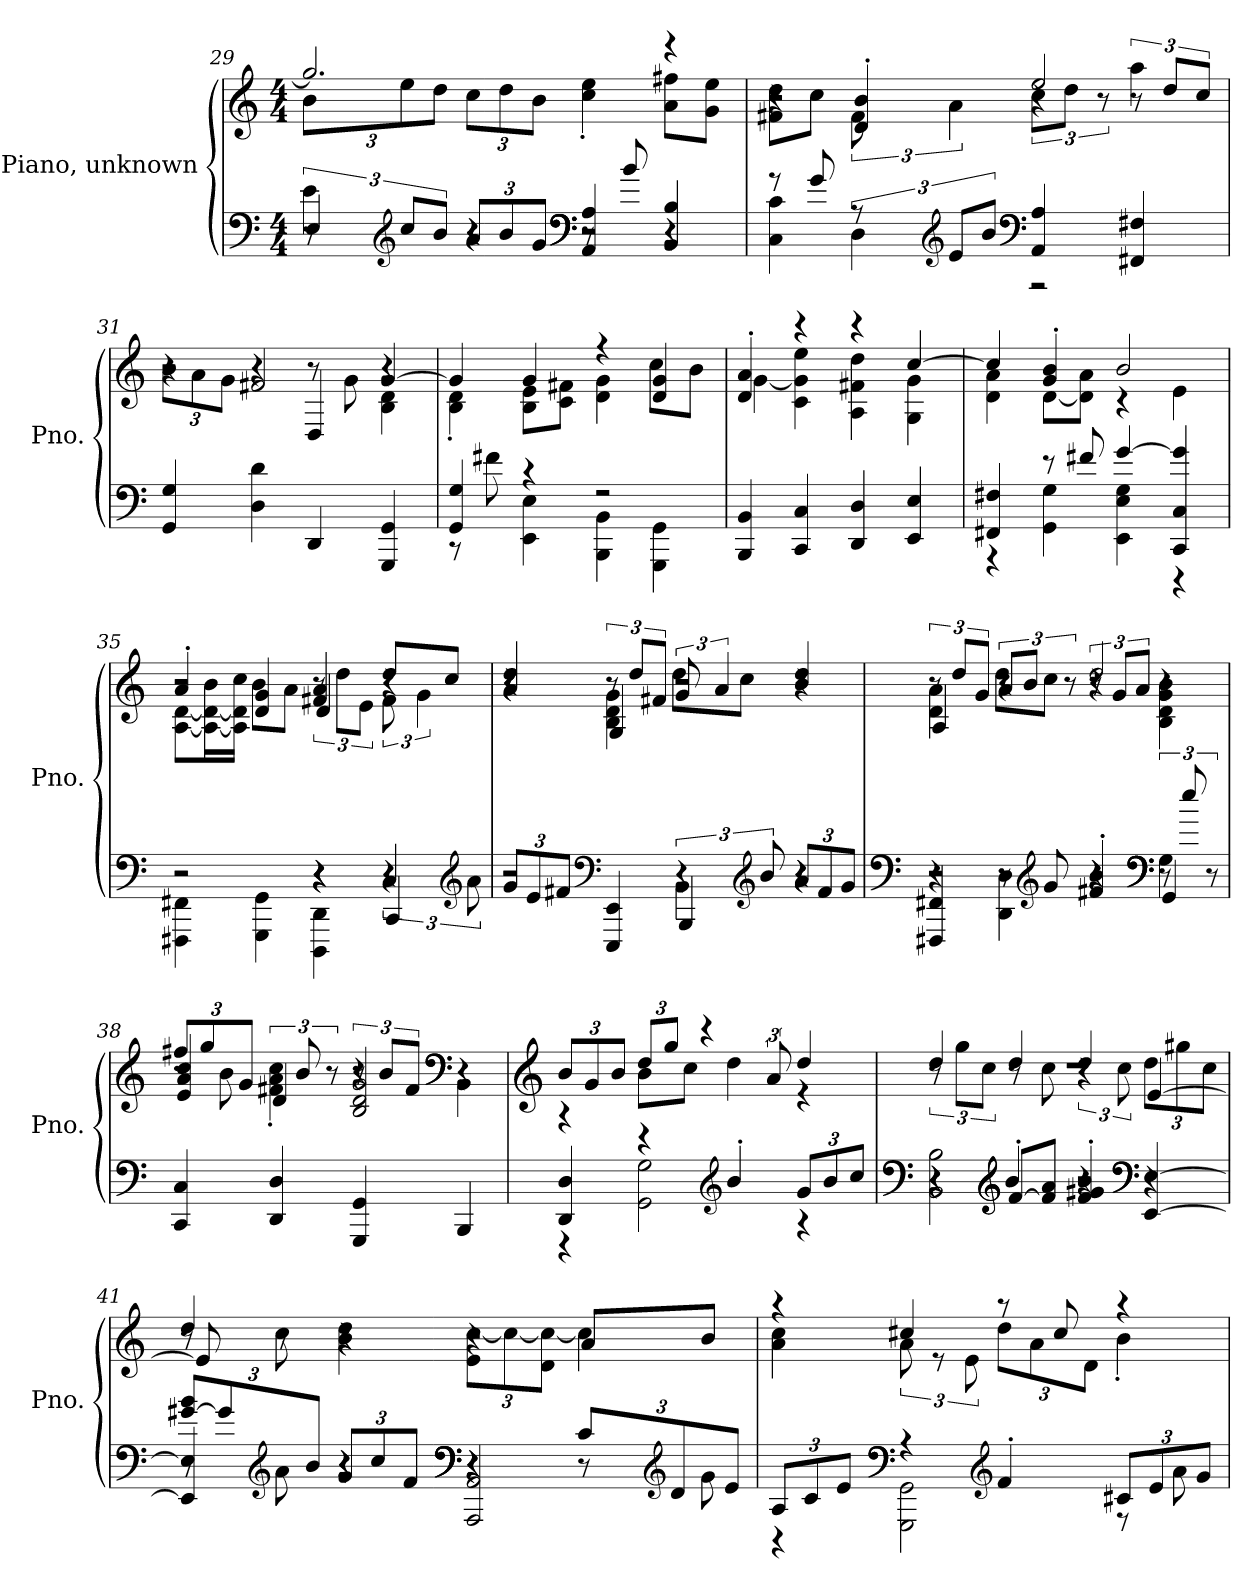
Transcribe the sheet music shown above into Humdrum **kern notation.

**kern	**kern
*part1	*part1
*staff2	*staff1
*I"Piano, unknown	*
*I'Pno.	*
*clefF4	*clefG2
*k[]	*k[]
*M4/4	*M4/4
=29	=29
*^	*^
*	*^	*	*
*	*	*	*	*Xbrackettup
12r	4e\	4E/	2.gg/]	12b\L
*clefG2	*	*	*	*
12cc/L	.	.	.	12ee\
12b/J	.	.	.	12dd\J
*Xbrackettup	*	*	*	*
12a/L	4r	4r	.	12cc\L
12b/	.	.	.	12dd\
12g/J	.	.	.	12b\J
*clefF4	*	*	*	*
8r	2r	4AA/ 4A/	.	4cc\' 4ee\'
8b/	.	.	.	.
4BB/ 4B/	.	4r	4r	8a\ 8ff#X\L
.	.	.	.	8g\ 8ee\J
*	*v	*v	*	*
!!LO:LB:g=z
=30	=30	=30	=30
*	*	*	*^
8r	4C\ 4c\	2r	8f#X\ 8dd\L	4r
8g/	.	.	8cc\J	.
*brackettup	*	*	*brackettup	*
12r	4D\	.	12f#\	4d/' 4b/'
*clefG2	*	*	*	*
12e/L	.	.	6a\	.
12b/J	.	.	.	.
*clefF4	*	*	*	*
4AA/ 4A/	2r	2ee/	12cc\L	4r
.	.	.	12dd\J	.
.	.	.	12r	.
4FF#X/ 4F#X/	.	.	4aa\	12r
.	.	.	.	12dd/L
.	.	.	.	12cc/J
*v	*v	*	*	*
=31	=31	=31	=31
*	*	*Xbrackettup	*
4GG/ 4G/	4r	12b\L	2r
.	.	12a\	.
.	.	12g\J	.
4D\ 4d\	2f#X/	4r	.
4DD/	.	8r	4D/
.	.	8g\	.
4GGG/ 4GG/	[4g/	4B\ 4d\	4r
*	*	*v	*v
=32	=32	=32
*^	*	*
4GG/ 4G/	8r	4g/]	4B\' 4d\'
.	8f#X\	.	.
4r	4EE\ 4E\	4g/	8B\ 8e\L
.	.	.	8c\ 8f#X\J
2r	4BBB\ 4BB\	4r	4d\ 4g\
.	4GGG\ 4GG\	4d/ 4g/	8cc\L
.	.	.	8b\J
*v	*v	*	*
=33	=33	=33
4BBB/ 4BB/	4d/' 4a/'	[4g\
4CC/ 4C/	4r	4c\ 4g\] 4ee\
4DD/ 4D/	4r	4A\ 4f#X\ 4dd\
4EE/ 4E/	[4cc/	4G\ 4g\
!!LO:PB:g=z	!!
=34	=34	=34
*^	*	*
4FF#X/ 4F#X/	4r	4cc/]	4d\ 4a\
8r	4GG\ 4G\	4g/' 4b/'	[8d\L
8f#X/	.	.	8d\] 8a\J
[4g/	4EE\ 4E\ 4G\	2b/	4r
4CC/ 4C/ 4g/]	4r	.	4e\
=35	=35	=35	=35
*	*^	*	*^
2r	4FFF#X\ 4FF#X\	2r	4a'/	[8A\ [8d\L	2r
.	.	.	.	16A\_ 16d\_ 16b\L	.
.	.	.	.	16A\] 16d\] 16cc\JJ	.
.	4GGG\ 4GG\	.	4d/ 4g/	8b\L	.
.	.	.	.	8a\J	.
*	*	*	*	*brackettup	*
4r	4DDD\ 4DD\	4r	4f#X/ 4a/	12r	4d/
.	.	.	.	12dd\L	.
.	.	.	.	12e\J	.
4C/	6r	4CC/	8dd/L	12f#\	4r
.	.	.	.	6g\	.
.	.	.	8cc/J	.	.
*clefG2	*	*	*	*	*
.	12a\	.	.	.	.
=36	=36	=36	=36	=36	=36
*Xbrackettup	*	*	*	*	*
12g/L	2r	2r	4a/ 4dd/	4r	4r
12e/	.	.	.	.	.
12f#X/J	.	.	.	.	.
*clefF4	*	*	*	*	*
4EEE/ 4EE/	.	.	12r	4B\ 4d\ 4g\	4G/
.	.	.	12dd/L	.	.
.	.	.	12f#X/J	.	.
*brackettup	*	*	*	*	*
6r	4BB\	4BBB/	12g/	8dd\L	2r
.	.	.	6a/	.	.
.	.	.	.	8cc\J	.
*clefG2	*	*	*	*	*
12b/	.	.	.	.	.
*Xbrackettup	*	*	*	*	*
12a/L	4r	4r	4b/ 4dd/	4r	.
12f#/	.	.	.	.	.
12g/J	.	.	.	.	.
!!LO:LB:g=z	!!	!!
=37	=37	=37	=37	=37	=37
*clefF4	*	*	*	*	*
4FFF#X/ 4FF#X/	4r	2r	12r	4d\ 4a\	4A/
.	.	.	12dd/L	.	.
.	.	.	12g/J	.	.
8r	4DD\ 4D\	.	12a/L	8dd\L	4r
.	.	.	12b/J	.	.
*clefG2	*	*	*	*	*
8g/	.	.	.	8cc\J	.
.	.	.	12r	.	.
4f#X/' 4b/'	4r	4r	12r	4r	2dd/
.	.	.	12g/L	.	.
.	.	.	12a/J	.	.
*clefF4	*	*	*	*	*
*brackettup	*	*	*	*	*
12r	4G\	4GG/	4r	4B\ 4d\ 4g\ 4b\	.
12ee/	.	.	.	.	.
12r	.	.	.	.	.
*v	*v	*v	*	*	*
=38	=38	=38	=38
*	*Xbrackettup	*	*
4CC/ 4C/	12ff#X/L	8r	4e/ 4a/ 4cc/
.	12gg/	.	.
.	.	8b\	.
.	12g/J	.	.
*	*brackettup	*	*
4DD/ 4D/	12r	4f#X\' 4a\' 4cc\'	4d/
.	12b/	.	.
.	12r	.	.
4GGG/ 4GG/	12r	4r	2B/ 2d/ 2g/
.	12b/L	.	.
.	12f#/J	.	.
*	*clefF4	*	*
4BBB/	4r	4BB\	.
*	*v	*v	*v
!!LO:LB:g=z
=39	=39
*	*clefG2
*^	*
*	*	*Xbrackettup
*	*	*^
4DD/ 4D/	4r	12b/L	4r
.	.	12g/	.
.	.	12b/J	.
*	*	*brackettup	*
4r	2GG\ 2G\	12dd/L	8b\L
.	.	12gg/J	.
.	.	.	8cc\J
.	.	4r	.
*clefG2	*	*	*
4b'/	.	.	4dd\
.	.	12a/	.
*Xbrackettup	*	*	*
12g/L	4r	4dd/	4r
12b/	.	.	.
12cc/J	.	.	.
*v	*v	*	*
*	*v	*v
=40	=40
*clefF4	*
*^	*^
*	*^	*	*^
4r	2BB\ 2B\	4r	1r	12r	4dd/
.	.	.	.	12gg\L	.
.	.	.	.	12cc\J	.
*clefG2	*	*	*	*	*
[8f/L	.	4b'/	.	8r	4dd/
8f/] 8a/J	.	.	.	8cc\	.
4f/' 4g#X/' 4b/'	2r	4r	.	6r	4dd/
.	.	.	.	12cc\	.
*clefF4	*	*	*	*	*
*	*	*	*	*Xbrackettup	*
4r	.	[4EE/ [4E/	.	12dd\L	[4e/
.	.	.	.	12gg#X\	.
.	.	.	.	12cc\J	.
!!LO:LB:g=z	!!	!!
=41	=41	=41	=41	=41	=41
[12g#X/ 12b/L	8r	4EE/] 4E/]	4dd/	8r	8e/]
12g#/]	.	.	.	.	.
*clefG2	*	*	*	*	*
.	8a\	.	.	8cc\	8r
12b/J	.	.	.	.	.
12g#/L	4r	4r	4r	4b\ 4dd\	4r
12cc/	.	.	.	.	.
12f/J	.	.	.	.	.
*clefF4	*	*	*	*	*
4r	4r	2AAA/ 2AA/	2r	12e\ [12cc\L	4r
.	.	.	.	12cc\_	.
.	.	.	.	12d\ 12cc\_J	.
12c/L	8r	.	.	4cc\]	8a/L
*clefG2	*	*	*	*	*
12d/	.	.	.	.	.
.	8g#\	.	.	.	8b/J
12e/J	.	.	.	.	.
*	*v	*v	*	*	*
*	*	*	*v	*v
=42	=42	=42	=42
12A/L	4r	4r	4a\ 4cc\
12c/	.	.	.
12e/J	.	.	.
*clefF4	*	*	*
*	*	*	*brackettup
4r	2GGG\ 2GG\	4cc#X/	12a\
.	.	.	12r
.	.	.	12e\
*clefG2	*	*	*
*	*	*	*Xbrackettup
4f'/	.	8r	12dd\L
.	.	.	12a\
.	.	8cc#/	.
.	.	.	12d\J
12c#X/L	8r	4r	4b'\
12e/	.	.	.
.	8a\	.	.
12g/J	.	.	.
*v	*v	*	*
*	*v	*v
=	=
*-	*-
